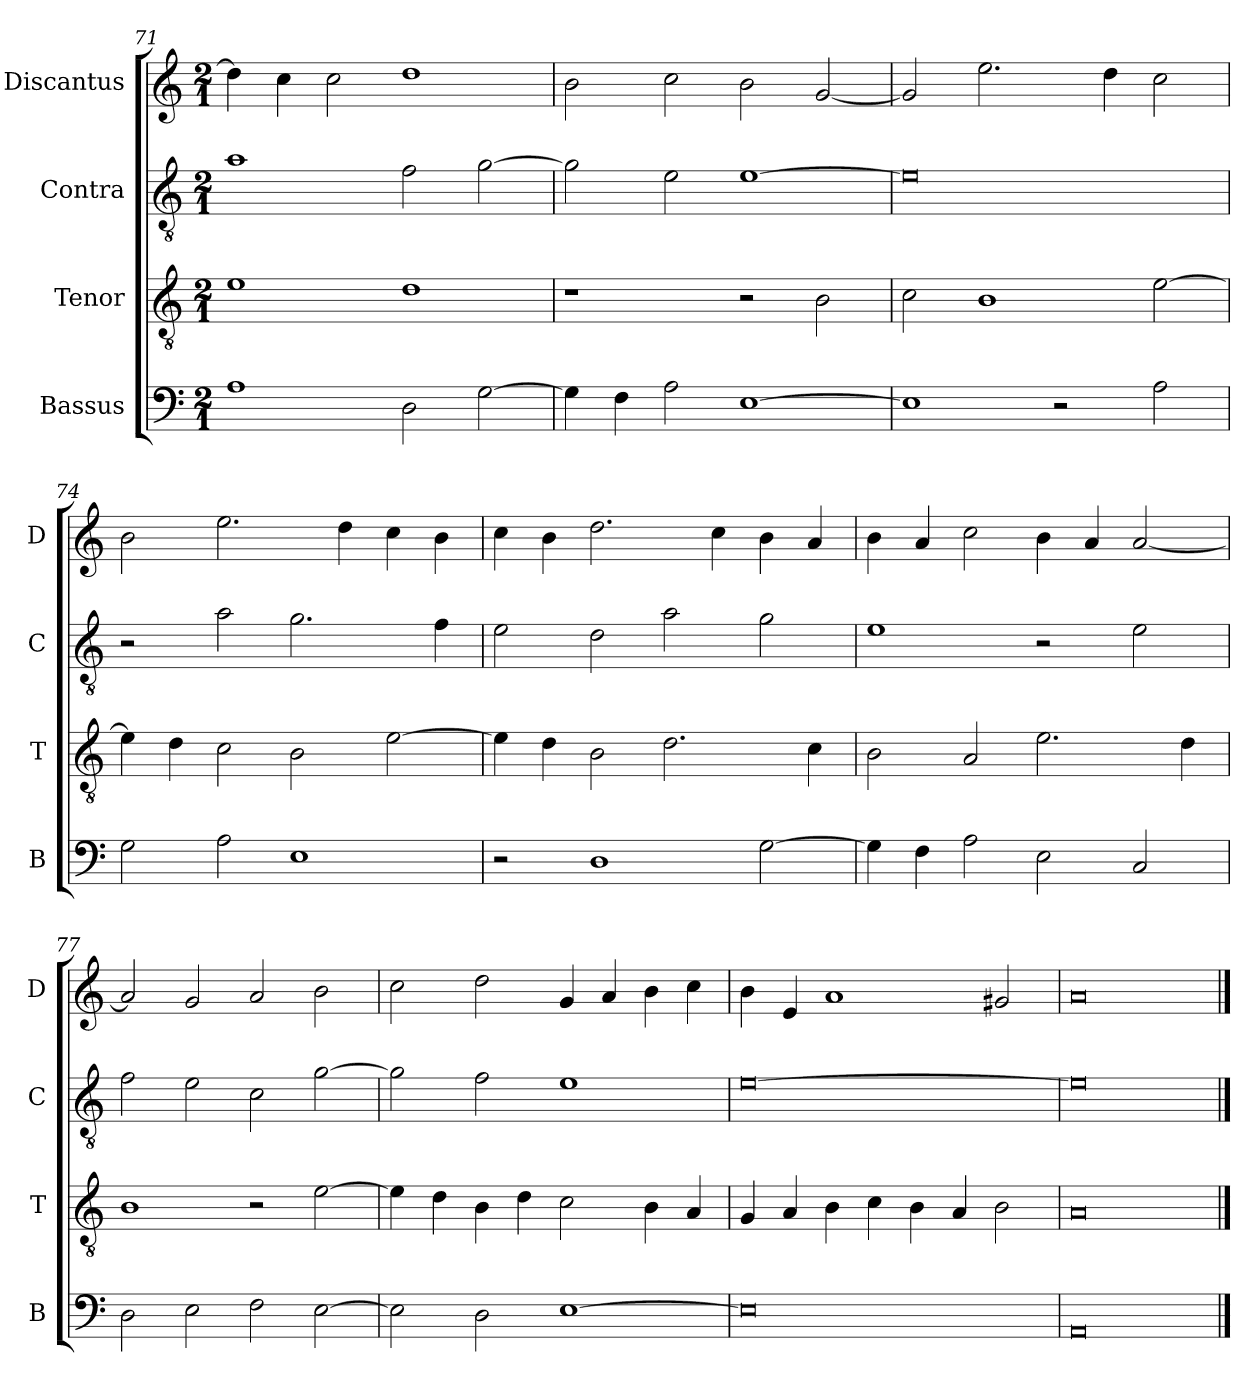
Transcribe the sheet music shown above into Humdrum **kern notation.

**kern	**kern	**kern	**kern
*part4	*part3	*part2	*part1
*staff4	*staff3	*staff2	*staff1
*I"Bassus	*I"Tenor	*I"Contra	*I"Discantus
*I'B	*I'T	*I'C	*I'D
*clefF4	*clefGv2	*clefGv2	*clefG2
*k[]	*k[]	*k[]	*k[]
*M2/1	*M2/1	*M2/1	*M2/1
=71	=71	=71	=71
1A	1e	1a	4dd\]
.	.	.	4cc\
.	.	.	2cc\
2D\	1d	2f\	1dd
[2G\	.	[2g\	.
=72	=72	=72	=72
4G\]	1r	2g\]	2b\
4F\	.	.	.
2A\	.	2e\	2cc\
[1E	2r	[1e	2b\
.	2B\	.	[2g/
=73	=73	=73	=73
1E]	2c\	0e]	2g/]
.	1B	.	2.ee\
2r	.	.	.
.	.	.	4dd\
2A\	[2e\	.	2cc\
=74	=74	=74	=74
2G\	4e\]	2r	2b\
.	4d\	.	.
2A\	2c\	2a\	2.ee\
1E	2B\	2.g\	.
.	.	.	4dd\
.	[2e\	.	4cc\
.	.	4f\	4b\
=75	=75	=75	=75
2r	4e\]	2e\	4cc\
.	4d\	.	4b\
1D	2B\	2d\	2.dd\
.	2.d\	2a\	.
.	.	.	4cc\
[2G\	.	2g\	4b\
.	4c\	.	4a/
=76	=76	=76	=76
4G\]	2B\	1e	4b\
4F\	.	.	4a/
2A\	2A/	.	2cc\
2E\	2.e\	2r	4b\
.	.	.	4a/
2C/	.	2e\	[2a/
.	4d\	.	.
=77	=77	=77	=77
2D\	1B	2f\	2a/]
2E\	.	2e\	2g/
2F\	2r	2c\	2a/
[2E\	[2e\	[2g\	2b\
=78	=78	=78	=78
2E\]	4e\]	2g\]	2cc\
.	4d\	.	.
2D\	4B\	2f\	2dd\
.	4d\	.	.
[1E	2c\	1e	4g/
.	.	.	4a/
.	4B\	.	4b\
.	4A/	.	4cc\
=79	=79	=79	=79
0E]	4G/	[0e	4b\
.	4A/	.	4e/
.	4B\	.	1a
.	4c\	.	.
.	4B\	.	.
.	4A/	.	.
.	2B\	.	2g#X/
=80	=80	=80	=80
0AA	0A	0e]	0a
==	==	==	==
*-	*-	*-	*-
